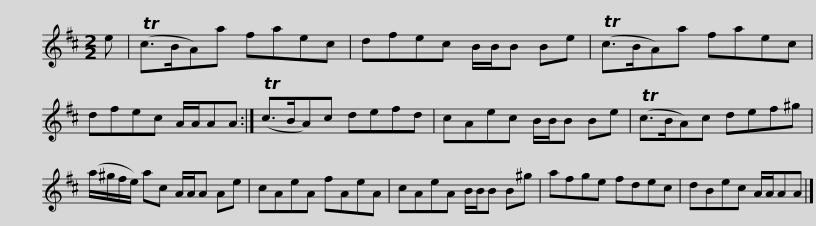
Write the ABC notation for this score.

X:1
L:1/8
M:2/2
I:linebreak $
K:D
V:1 treble
V:1
 e | (Tc>BA)a faec | dfec B/B/B Be | (Tc>BA)a faec | dfec A/A/AA :| %5
 (Tc>BA)c defd |$ cAec B/B/B Be | (Tc>BA)c def^g | (a/^g/f/e/) ac A/A/A Ae | cAeA fAeA |$ %10
 cAeA B/B/B B^g | afge fdec | dBec A/A/AA |] %13
